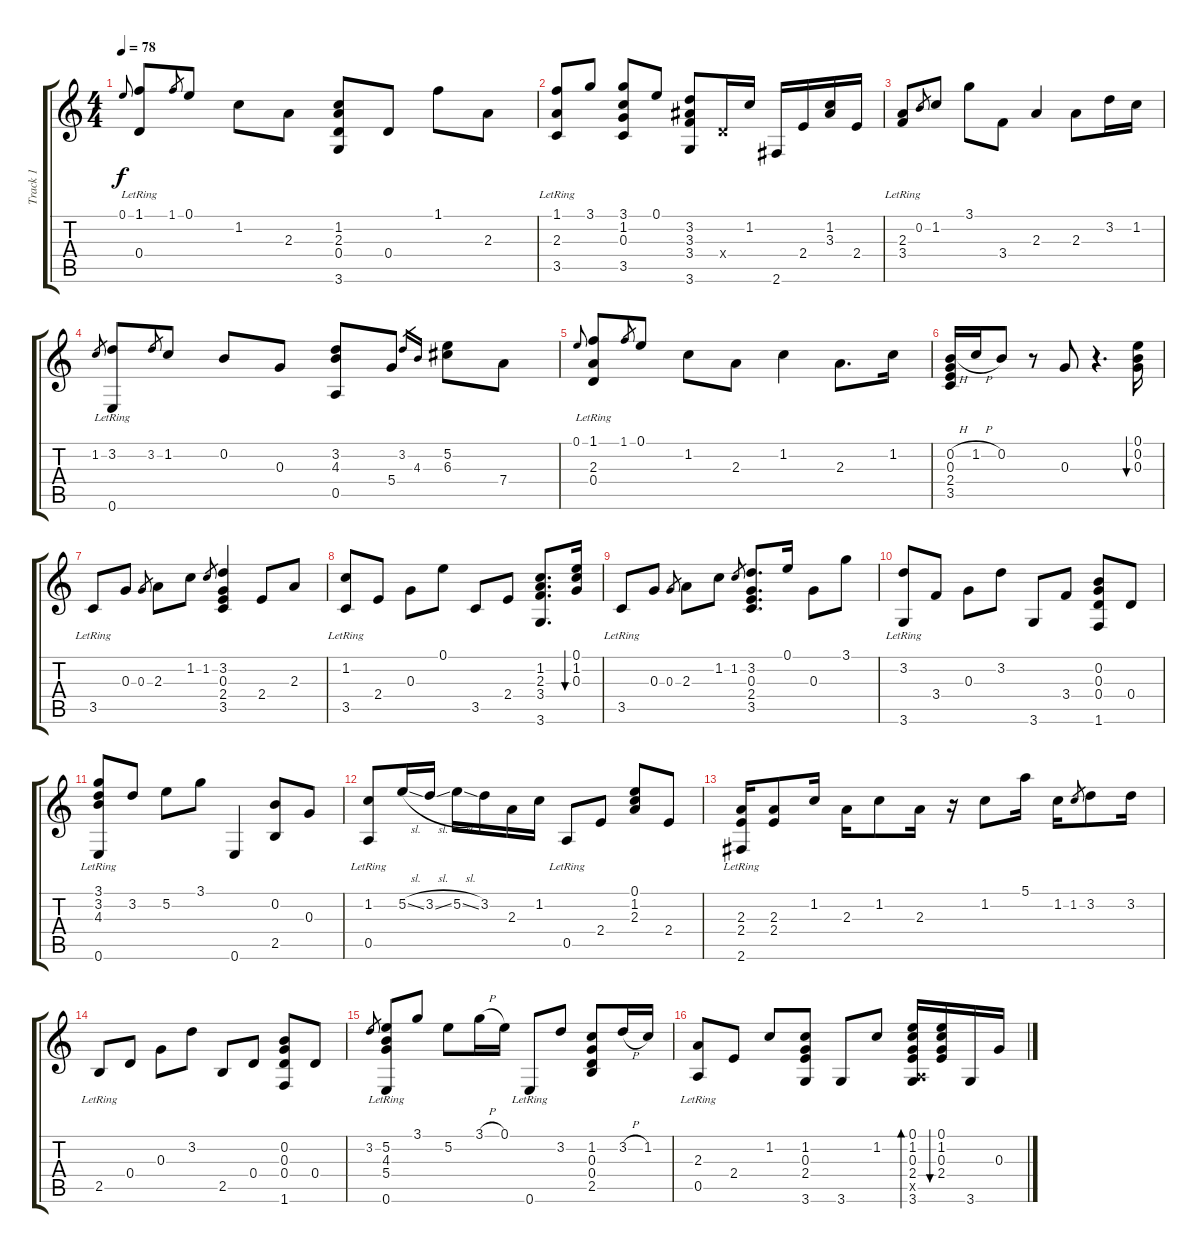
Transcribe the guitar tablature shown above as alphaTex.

\track ("Track 1" "Track 1") {instrument acousticguitarsteel}
\staff {score tabs}
\tuning (E4 B3 G3 D3 A2 E2) {hide}
\ts (4 4)
\tempo 78
\clef g2
\ks c
0.1.8{gr onbeat dy f} (1.1{lr} 0.4{lr}).8 1.1.8{gr} 0.1.8 1.2.8 2.3.8 (1.2 2.3 0.4 3.6).8 0.4.8 1.1.8 2.3.8 |
(1.1{lr} 2.3{lr} 3.5{lr}).8 3.1.8 (3.1 1.2 0.3 3.5).8 0.1.8 (3.2 3.3 3.4 3.6).8 0.4{x}.16 1.2.16 2.6.16 2.4.16 (1.2 3.3).16 2.4.16 |
(2.3{lr} 3.4{lr}).8 0.2.8{gr} 1.2.8 3.1.8 3.4.8 2.3.4 2.3.8 3.2.16 1.2.16 |
1.2.8{gr} (3.2{lr} 0.6{lr}).8 3.2.8{gr} 1.2.8 0.2.8 0.3.8 (3.2 4.3 0.5).8 5.4.8 3.2.16{gr} 4.3.16{gr} (5.2 6.3).8 7.4.8 |
0.1.8{gr onbeat} (1.1{lr} 2.3{lr} 0.4{lr}).8 1.1.8{gr} 0.1.8 1.2.8 2.3.8 1.2.4 2.3.8{d} 1.2.16 |
(0.2{h} 0.3 2.4 3.5).16 1.2{h}.16 0.2.8 r.8 0.3.8 r.4{d} (0.1 0.2 0.3).16{bu 60} |
3.5{lr}.8 0.3.8 0.3.8{gr} 2.3.8 1.2.8 1.2.8{gr} (3.2 0.3 2.4 3.5).4 2.4.8 2.3.8 |
(1.2{lr} 3.5{lr}).8 2.4.8 0.3.8 0.1.8 3.5.8 2.4.8 (1.2 2.3 3.4 3.6).8{d} (0.1 1.2 0.3).16{bu 60} |
3.5{lr}.8 0.3.8 0.3.8{gr} 2.3.8 1.2.8 1.2.8{gr} (3.2 0.3 2.4 3.5).8{d} 0.1.16 0.3.8 3.1.8 |
(3.2{lr} 3.6{lr}).8 3.4.8 0.3.8 3.2.8 3.6.8 3.4.8 (0.2 0.3 0.4 1.6).8 0.4.8 |
(3.1{lr} 3.2{lr} 4.3{lr} 0.6{lr}).8 3.2.8 5.2.8 3.1.8 0.6.4 (0.2 2.5).8 0.3.8 |
(1.2{lr} 0.5{lr}).8 5.2{sl}.16 3.2{sl}.16 5.2{sl}.16 3.2.16 2.3.16 1.2.16 0.5{lr}.8 2.4.8 (0.1 1.2 2.3).8 2.4.8 |
(2.3{lr} 2.4{lr} 2.6{lr}).16 (2.3 2.4).8 1.2.16 2.3.16 1.2.8 2.3.16 r.16 1.2.8 5.1.16 1.2.16 1.2.8{gr} 3.2.8 3.2.16 |
2.5{lr}.8 0.4.8 0.3.8 3.2.8 2.5.8 0.4.8 (0.2 0.3 0.4 1.6).8 0.4.8 |
3.2.8{gr} (5.2{lr} 4.3{lr} 5.4{lr} 0.6{lr}).8 3.1.8 5.2.8 3.1{h}.16 0.1.16 0.6{lr}.8 3.2.8 (1.2 0.3 0.4 2.5).8 3.2{h}.16 1.2.16 |
(2.3{lr} 0.5{lr}).8 2.4.8 1.2.8 (1.2 0.3 2.4 3.6).8 3.6.8 1.2.8 (0.1 1.2 0.3 2.4 0.5{x} 3.6).16{bd 60} (0.1 1.2 0.3 2.4).16{bu 60} 3.6.16 0.3.16
